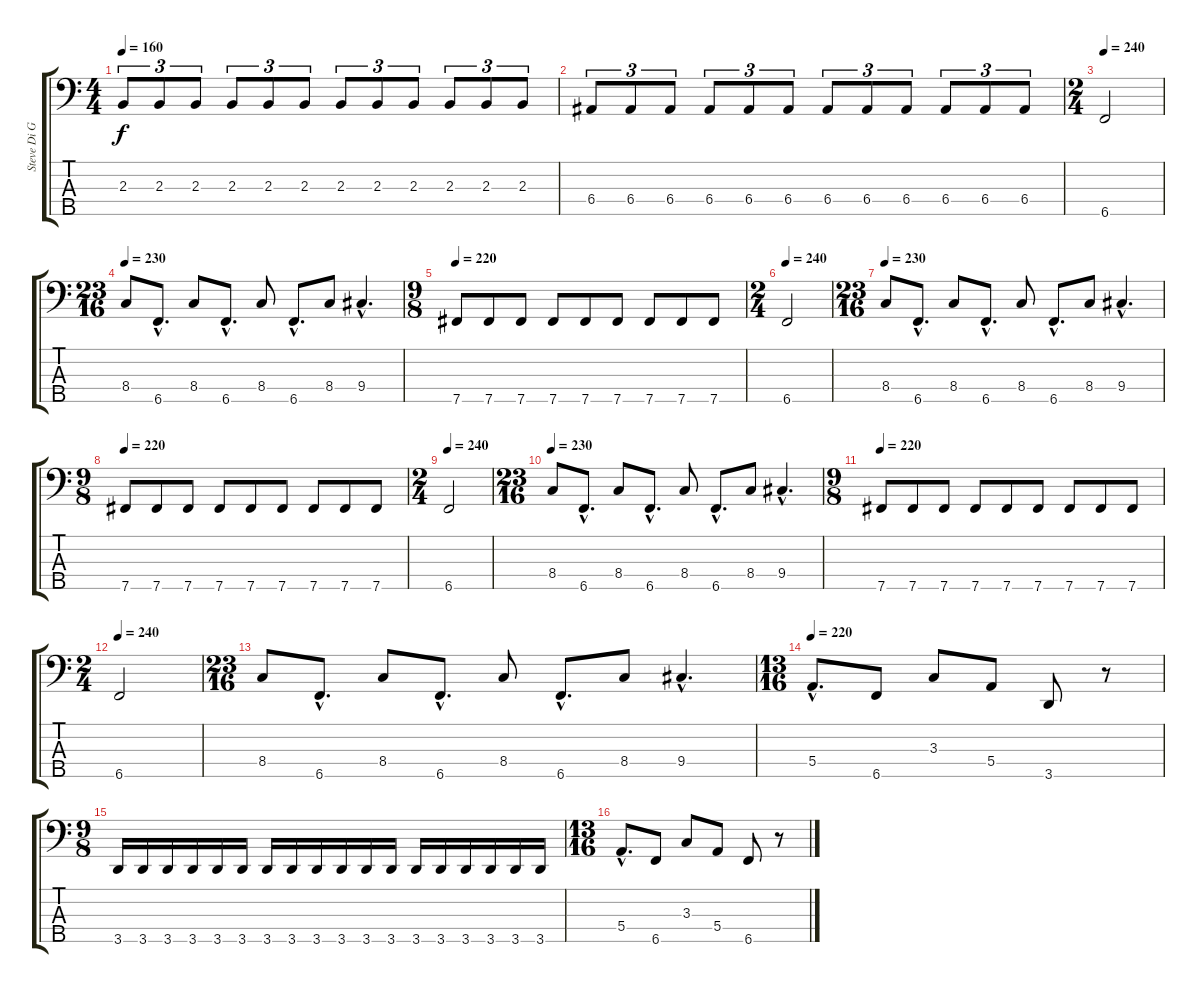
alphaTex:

\track ("Steve Di Giorgio" "Steve Di G") {instrument fretlessbass}
\staff {score tabs}
\tuning (G2 D2 A1 E1 B0) {hide}
\ts (4 4)
\tempo 160
\clef f4
\ks c
2.3.8{tu (3 2) dy f} 2.3.8{tu (3 2)} 2.3.8{tu (3 2)} 2.3.8{tu (3 2)} 2.3.8{tu (3 2)} 2.3.8{tu (3 2)} 2.3.8{tu (3 2)} 2.3.8{tu (3 2)} 2.3.8{tu (3 2)} 2.3.8{tu (3 2)} 2.3.8{tu (3 2)} 2.3.8{tu (3 2)} |
6.4.8{tu (3 2)} 6.4.8{tu (3 2)} 6.4.8{tu (3 2)} 6.4.8{tu (3 2)} 6.4.8{tu (3 2)} 6.4.8{tu (3 2)} 6.4.8{tu (3 2)} 6.4.8{tu (3 2)} 6.4.8{tu (3 2)} 6.4.8{tu (3 2)} 6.4.8{tu (3 2)} 6.4.8{tu (3 2)} |
\ts (2 4)
\tempo 230
\tempo 240
6.5.2 |
\ts (23 16)
\tempo 230
8.4.8 6.5{hac}.8{d} 8.4.8 6.5{hac}.8{d} 8.4.8 6.5{hac}.8{d} 8.4.8 9.4{hac}.4{d} |
\ts (9 8)
\tempo 220
7.5.8 7.5.8 7.5.8 7.5.8 7.5.8 7.5.8 7.5.8 7.5.8 7.5.8 |
\ts (2 4)
\tempo 240
6.5.2 |
\ts (23 16)
\tempo 230
8.4.8 6.5{hac}.8{d} 8.4.8 6.5{hac}.8{d} 8.4.8 6.5{hac}.8{d} 8.4.8 9.4{hac}.4{d} |
\ts (9 8)
\tempo 220
7.5.8 7.5.8 7.5.8 7.5.8 7.5.8 7.5.8 7.5.8 7.5.8 7.5.8 |
\ts (2 4)
\tempo 240
6.5.2 |
\ts (23 16)
\tempo 230
8.4.8 6.5{hac}.8{d} 8.4.8 6.5{hac}.8{d} 8.4.8 6.5{hac}.8{d} 8.4.8 9.4{hac}.4{d} |
\ts (9 8)
\tempo 220
7.5.8 7.5.8 7.5.8 7.5.8 7.5.8 7.5.8 7.5.8 7.5.8 7.5.8 |
\ts (2 4)
\tempo 240
6.5.2 |
\ts (23 16)
8.4.8 6.5{hac}.8{d} 8.4.8 6.5{hac}.8{d} 8.4.8 6.5{hac}.8{d} 8.4.8 9.4{hac}.4{d} |
\ts (13 16)
\tempo 220
5.4{hac}.8{d} 6.5.8 3.3.8 5.4.8 3.5.8 r.8 |
\ts (9 8)
3.5.16 3.5.16 3.5.16 3.5.16 3.5.16 3.5.16 3.5.16 3.5.16 3.5.16 3.5.16 3.5.16 3.5.16 3.5.16 3.5.16 3.5.16 3.5.16 3.5.16 3.5.16 |
\ts (13 16)
5.4{hac}.8{d} 6.5.8 3.3.8 5.4.8 6.5.8 r.8
